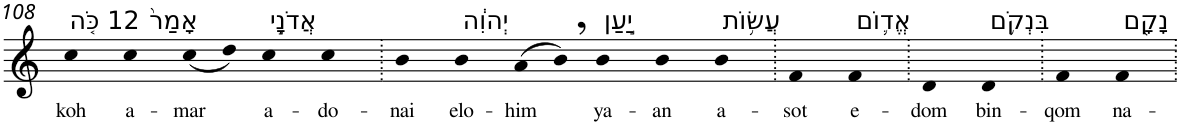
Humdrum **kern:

**kern	**text
*part1	*part1
*staff1	*staff1
*I"Piano	*
*I'Pno	*
!!LO:PB:g=z
*clefG2	*
*k[]	*
=108	=108
!LO:TX:a:t=12 כֹּ֤ה	!
!	!LO:LY:b
4cc	koh
!LO:TX:a:t=אָמַר֙	!
!	!LO:LY:b
4cc	a-
!	!LO:LY:b
(<8cc	-mar
8dd)	.
!LO:TX:a:t=אֲדֹנָ֣י	!
!	!LO:LY:b
4cc	a-
!	!LO:LY:b
4cc	-do-
=109.	=109.
!	!LO:LY:b
4b	-nai
!LO:TX:a:t=יְהוִ֔ה	!
!	!LO:LY:b
4b	elo-
!	!LO:LY:b
(>8a	-him
8b,)	.
!LO:TX:a:t=יַ֣עַן	!
!	!LO:LY:b
4b	ya-
!	!LO:LY:b
4b	-an
!LO:TX:a:t=עֲשׂ֥וֹת	!
!	!LO:LY:b
4b	a-
=110.	=110.
!	!LO:LY:b
4f	-sot
!LO:TX:a:t=אֱד֛וֹם	!
!	!LO:LY:b
4f	e-
=111.	=111.
!	!LO:LY:b
4d	-dom
!LO:TX:a:t=בִּנְקֹ֥ם	!
!	!LO:LY:b
4d	bin-
=112.	=112.
!	!LO:LY:b
4f	-qom
!LO:TX:a:t=נָקָ֖ם	!
!	!LO:LY:b
4f	na-
=.	=.
*-	*-
